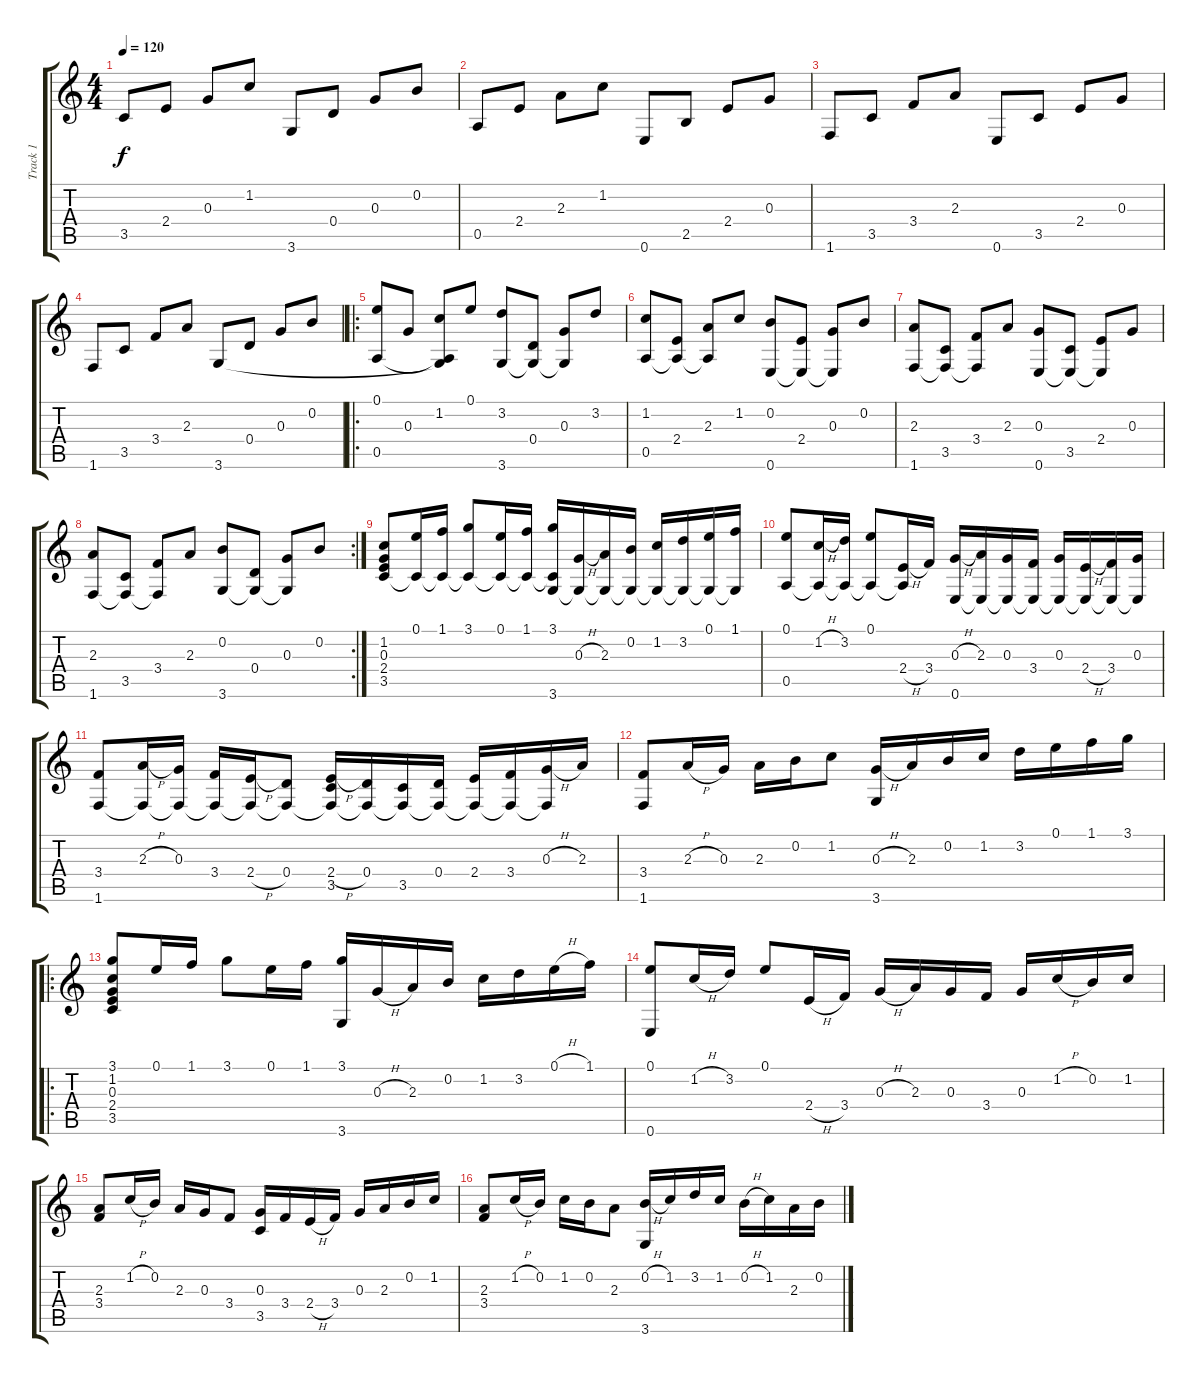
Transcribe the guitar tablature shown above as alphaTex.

\track ("Track 1" "Track 1") {instrument acousticguitarnylon}
\staff {score tabs}
\tuning (E4 B3 G3 D3 A2 E2) {hide}
\ts (4 4)
\tempo 120
\clef g2
\ks c
3.5.8{dy f instrument acousticguitarnylon} 2.4.8 0.3.8 1.2.8 3.6.8 0.4.8 0.3.8 0.2.8 |
0.5.8 2.4.8 2.3.8 1.2.8 0.6.8 2.5.8 2.4.8 0.3.8 |
1.6.8 3.5.8 3.4.8 2.3.8 0.6.8 3.5.8 2.4.8 0.3.8 |
1.6.8 3.5.8 3.4.8 2.3.8 3.6.8 0.4.8 0.3.8 0.2.8 |
\ro
(0.1 0.5).8 0.3.8 (1.2 0.5{t} 3.6{t}).8 0.1.8 (3.2 3.6).8 (0.4 3.6{t}).8 (0.3 3.6{t}).8 3.2.8 |
(1.2 0.5).8 (2.4 0.5{t}).8 (2.3 0.5{t}).8 1.2.8 (0.2 0.6).8 (2.4 0.6{t}).8 (0.3 0.6{t}).8 0.2.8 |
(2.3 1.6).8 (3.5 1.6{t}).8 (3.4 1.6{t}).8 2.3.8 (0.3 0.6).8 (3.5 0.6{t}).8 (2.4 0.6{t}).8 0.3.8 |
\rc 2
(2.3 1.6).8 (3.5 1.6{t}).8 (3.4 1.6{t}).8 2.3.8 (0.2 3.6).8 (0.4 3.6{t}).8 (0.3 3.6{t}).8 0.2.8 |
(1.2 0.3 2.4 3.5).8 (0.1 3.5{t}).16 (1.1 3.5{t}).16 (3.1 3.5{t}).8 (0.1 3.5{t}).16 (1.1 3.5{t}).16 (3.1 3.5{t} 3.6).16 (0.3{h} 3.6{t}).16 (2.3 3.6{t}).16 (0.2 3.6{t}).16 (1.2 3.6{t}).16 (3.2 3.6{t}).16 (0.1 3.6{t}).16 (1.1 3.6{t}).16 |
(0.1 0.5).8 (1.2{h} 0.5{t}).16 (3.2 0.5{t}).16 (0.1 0.5{t}).8 (2.4{h} 0.5{t}).16 3.4.16 (0.3{h} 0.6).16 (2.3 0.6{t}).16 (0.3 0.6{t}).16 (3.4 0.6{t}).16 (0.3 0.6{t}).16 (2.4{h} 0.6{t}).16 (3.4 0.6{t}).16 (0.3 0.6{t}).16 |
(3.4 1.6).8 (2.3{h} 1.6{t}).16 (0.3 1.6{t}).16 (3.4 1.6{t}).16 (2.4{h} 1.6{t}).16 (0.4 1.6{t}).8 (2.4{h} 3.5 1.6{t}).16 (0.4 1.6{t}).16 (3.5 1.6{t}).16 (0.4 1.6{t}).16 (2.4 1.6{t}).16 (3.4 1.6{t}).16 (0.3{h} 1.6{t}).16 2.3.16 |
(3.4 1.6).8 2.3{h}.16 0.3.16 2.3.16 0.2.16 1.2.8 (0.3{h} 3.6).16 2.3.16 0.2.16 1.2.16 3.2.16 0.1.16 1.1.16 3.1.16 |
\ro
(3.1 1.2 0.3 2.4 3.5).8 0.1.16 1.1.16 3.1.8 0.1.16 1.1.16 (3.1 3.6).16 0.3{h}.16 2.3.16 0.2.16 1.2.16 3.2.16 0.1{h}.16 1.1.16 |
(0.1 0.6).8 1.2{h}.16 3.2.16 0.1.8 2.4{h}.16 3.4.16 0.3{h}.16 2.3.16 0.3.16 3.4.16 0.3.16 1.2{h}.16 0.2.16 1.2.16 |
(2.3 3.4).8 1.2{h}.16 0.2.16 2.3.16 0.3.16 3.4.8 (0.3 3.5).16 3.4.16 2.4{h}.16 3.4.16 0.3.16 2.3.16 0.2.16 1.2.16 |
(2.3 3.4).8 1.2{h}.16 0.2.16 1.2.16 0.2.16 2.3.8 (0.2{h} 3.6).16 1.2.16 3.2.16 1.2.16 0.2{h}.16 1.2.16 2.3.16 0.2.16
